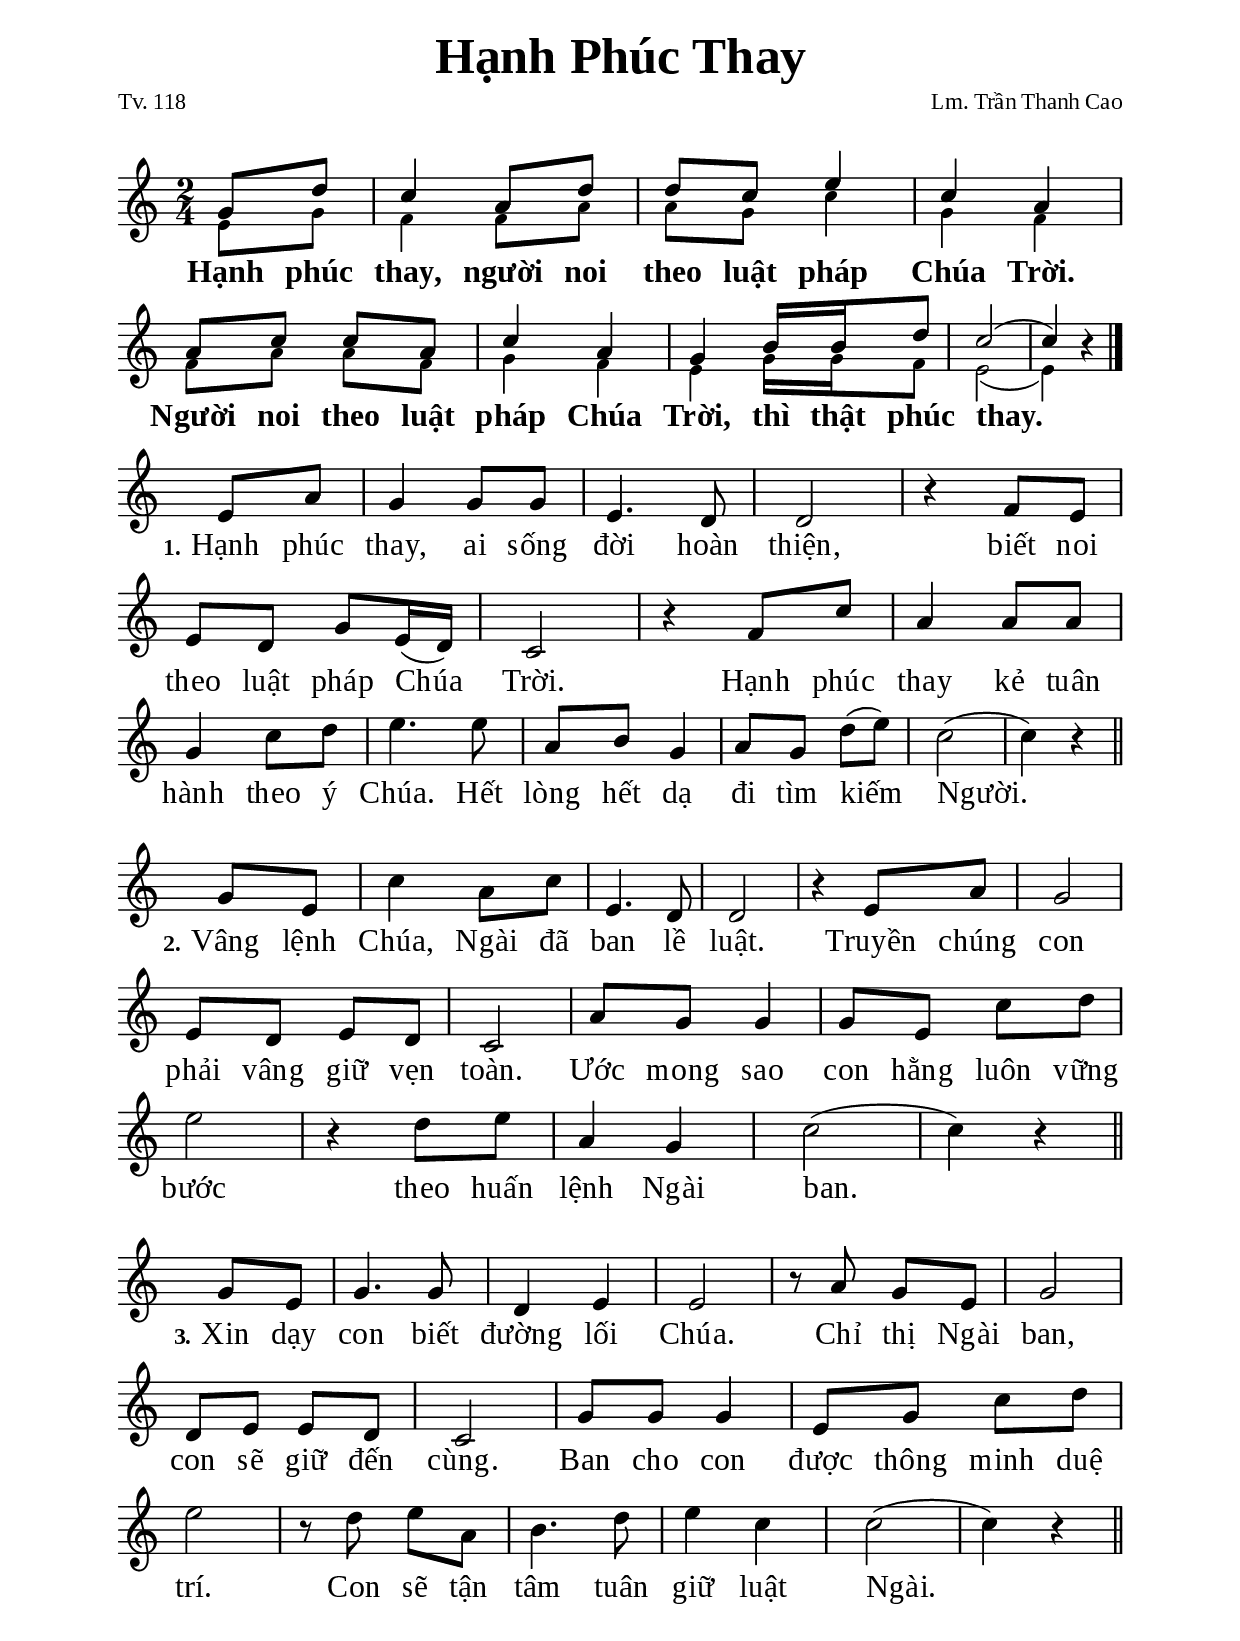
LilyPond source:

% Cài đặt chung
\version "2.20.0"
\include "english.ly"

\header {
  title = \markup { \fontsize #3 "Hạnh Phúc Thay" }
  poet = "Tv. 118"
  composer = "Lm. Trần Thanh Cao"
  arranger = " "
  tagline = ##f
}

\paper {
  #(set-paper-size "a4")
  top-margin = 10\mm
  bottom-margin = 10\mm
  left-margin = 20\mm
  right-margin = 20\mm
  indent = #0
  #(define fonts
    (make-pango-font-tree
      "Liberation Serif"
      "Liberation Serif"
      "Liberation Serif"
      (/ 20 20)))
  page-count = #1
}

% Nhạc điệp khúc
nhacDiepKhucSop = \relative c'' {
  \partial 4 g8 d' |
  c4 a8 d |
  d c e4 |
  c a |
  a8 c c a |
  c4 a |
  g b16 b d8 |
  c2 ( |
  c4) r \bar "|."
}

nhacDiepKhucBas = \relative c' {
  \partial 4 e8 g |
  f4 f8 a |
  a g c4 |
  g f |
  f8 a a f |
  g4 f |
  e g16 g f8 |
  e2 ( |
  e4) r
}

% Nhạc phiên khúc
nhacPhienKhucMot = \relative c' {
  \partial 4 e8 a |
  g4 g8 g |
  e4. d8 |
  d2 |
  r4 f8 e |
  e d g e16 (d) |
  c2 |
  r4 f8 c' |
  a4 a8 a |
  g4 c8 d |
  e4. e8 |
  a, b g4 |
  a8 g d' (e) |
  c2 ( |
  c4) r \bar "||"
}

nhacPhienKhucHai = \relative c'' {
  \partial 4 g8 e |
  c'4 a8 c |
  e,4.  d8 |
  d2 | r4 e8 a |
  g2 |
  e8 d e d |
  c2 |
  a'8 g g4 |
  g8 e c' d |
  e2 |
  r4 d8 e |
  a,4 g |
  c2 ( |
  c4) r \bar "||"
}

nhacPhienKhucBa = \relative c'' {
  \partial 4 g8 e |
  g4. g8 |
  d4 e |
  e2 |
  r8 a g e |
  g2 |
  d8 e e d |
  c2 |
  g'8 g g4 |
  e8 g c d |
  e2 |
  r8 d e a, |
  b4. d8 |
  e4 c |
  c2 ( |
  c4) r \bar "||"
}

% Lời điệp khúc
loiDiepKhuc = \lyricmode {
  Hạnh phúc thay, người noi theo luật pháp Chúa Trời.
  Người noi theo luật pháp Chúa Trời, thì thật phúc thay.
}

% Lời phiên khúc
loiPhienKhucMot = \lyricmode {
  \set stanza = #"1."
  Hạnh phúc thay, ai sống đời hoàn thiện,
  biết noi theo luật pháp Chúa Trời.
  Hạnh phúc thay kẻ tuân hành theo ý Chúa.
  Hết lòng hết dạ đi tìm kiếm Người.
}

loiPhienKhucHai = \lyricmode {
  \set stanza = #"2."
  Vâng lệnh Chúa, Ngài đã ban lề luật.
  Truyền chúng con phải vâng giữ vẹn toàn.
  Ước mong sao con hằng luôn vững bước
  theo huấn lệnh Ngài ban.
}

loiPhienKhucBa = \lyricmode {
  \set stanza = #"3."
  Xin dạy con biết đường lối Chúa.
  Chỉ thị Ngài ban, con sẽ giữ đến cùng.
  Ban cho con được thông minh duệ trí.
  Con sẽ tận tâm tuân giữ luật Ngài.
}


% Dàn trang
\score {
  \new ChoirStaff <<
    \new Staff = diepKhuc \with {
        \consists "Merge_rests_engraver"
        \magnifyStaff #(magstep +1)
      }
      <<
      \new Voice = beSop {
        \voiceOne \key c \major \time 2/4 \nhacDiepKhucSop
      }
      \new Voice = beBas {
        \override NoteHead.font-size = #-2
        \voiceTwo \key c \major \time 2/4 \nhacDiepKhucBas
      }
    >>
    \new Lyrics \lyricsto beSop \loiDiepKhuc
  >>
  \layout {
    \override Lyrics.LyricText.font-series = #'bold
    \override Lyrics.LyricText.font-size = #+3
    \override Lyrics.LyricSpace.minimum-distance = #2.0
    \override Score.BarNumber.break-visibility = ##(#f #f #f)
    \override Score.SpacingSpanner.uniform-stretching = ##t
  }
}

\score {
  \new ChoirStaff <<
    \new Staff = phienKhuc \with {
        \magnifyStaff #(magstep +1)
      }
      <<
      \new Voice = beSop {
        \key c \major \time 2/4 \nhacPhienKhucMot
      }
    >>
    \new Lyrics \lyricsto beSop \loiPhienKhucMot
  >>
  \layout {
    \override Staff.TimeSignature.transparent = ##t
    \override Lyrics.LyricText.font-size = #+3
    \override Lyrics.LyricSpace.minimum-distance = #2.0
    \override Score.BarNumber.break-visibility = ##(#f #f #f)
    \override Score.SpacingSpanner.uniform-stretching = ##t
  }
}

\score {
  \new ChoirStaff <<
    \new Staff = phienKhuc \with {
        \magnifyStaff #(magstep +1)
      }
      <<
      \new Voice = beSop {
        \key c \major \time 2/4 \nhacPhienKhucHai
      }
    >>
    \new Lyrics \lyricsto beSop \loiPhienKhucHai
  >>
  \layout {
    \override Staff.TimeSignature.transparent = ##t
    \override Lyrics.LyricText.font-size = #+3
    \override Lyrics.LyricSpace.minimum-distance = #2.0
    \override Score.BarNumber.break-visibility = ##(#f #f #f)
    \override Score.SpacingSpanner.uniform-stretching = ##t
  }
}

\score {
  \new ChoirStaff <<
    \new Staff = phienKhuc \with {
        \magnifyStaff #(magstep +1)
      }
      <<
      \new Voice = beSop {
        \key c \major \time 2/4 \nhacPhienKhucBa
      }
    >>
    \new Lyrics \lyricsto beSop \loiPhienKhucBa
  >>
  \layout {
    \override Staff.TimeSignature.transparent = ##t
    \override Lyrics.LyricText.font-size = #+3
    \override Lyrics.LyricSpace.minimum-distance = #2.0
    \override Score.BarNumber.break-visibility = ##(#f #f #f)
    \override Score.SpacingSpanner.uniform-stretching = ##t
  }
}
